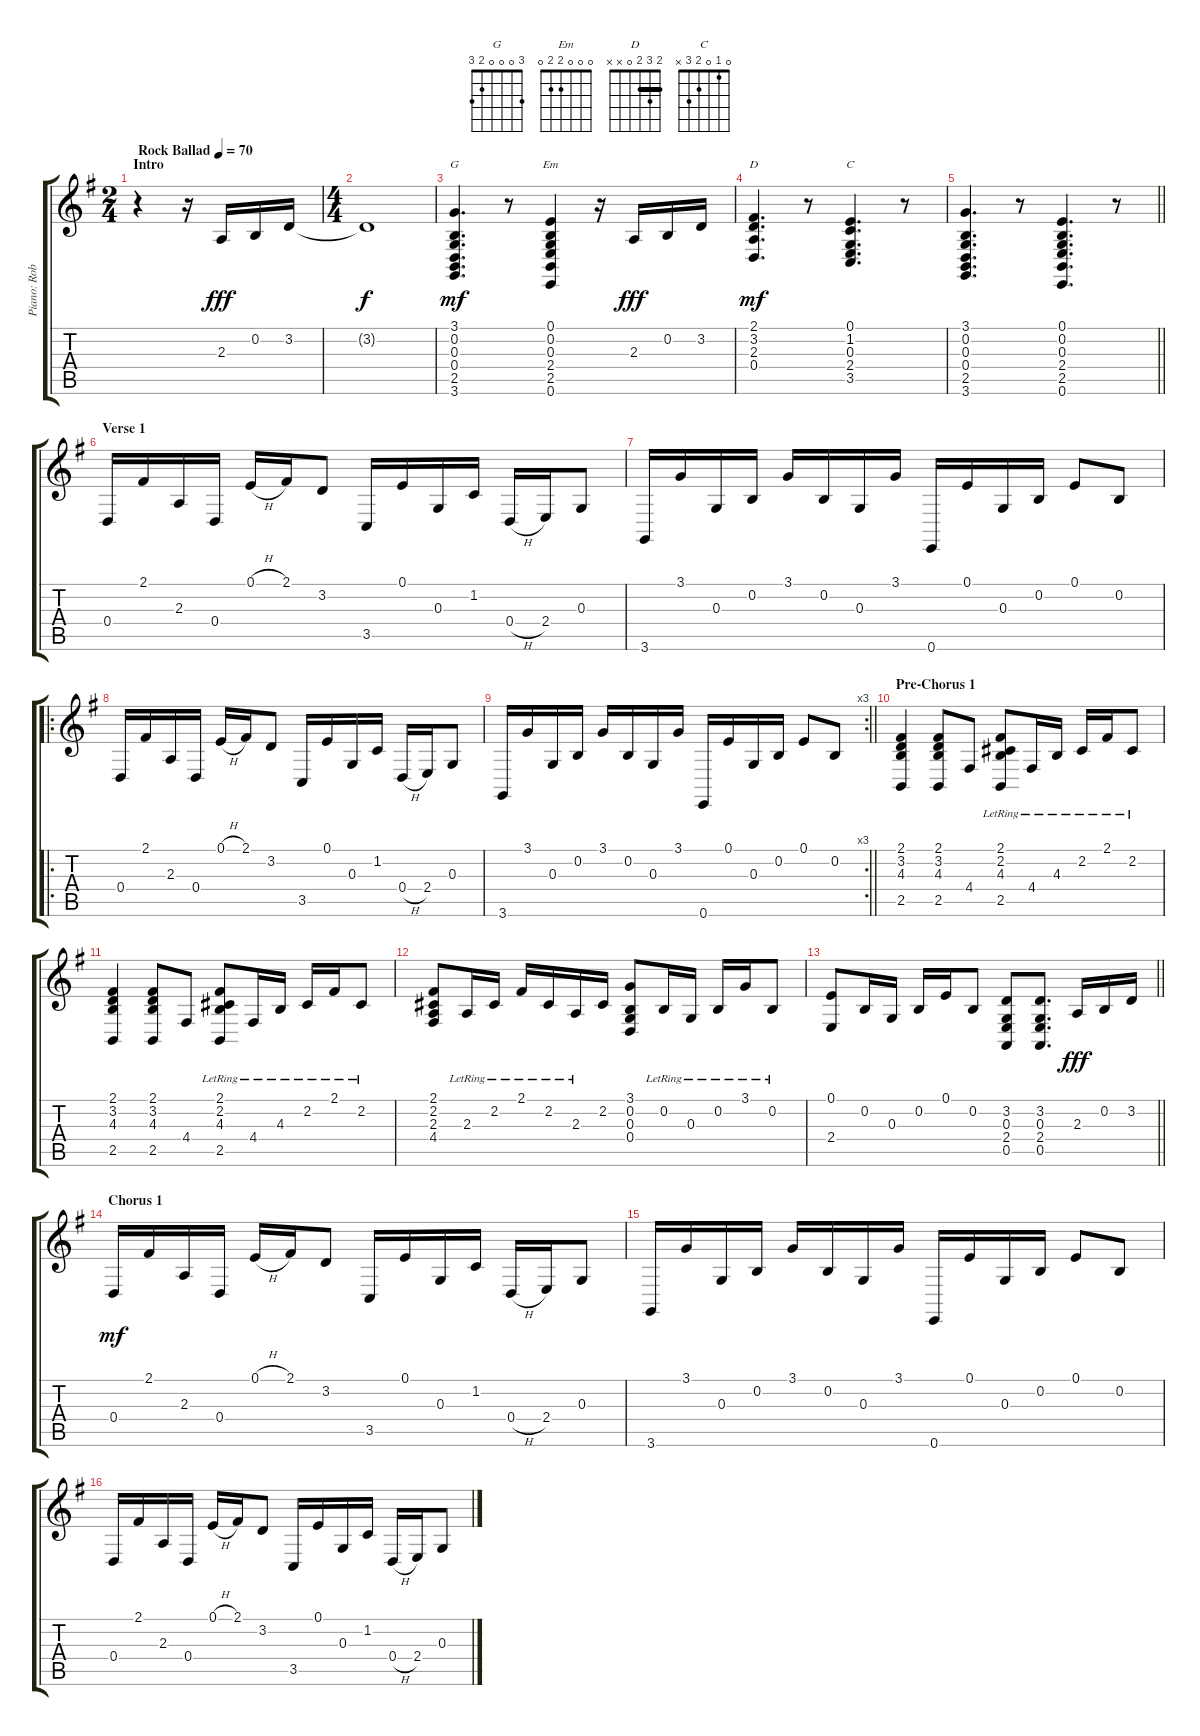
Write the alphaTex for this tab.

\track ("Piano: Robyn Robbins" "Piano: Rob") {instrument brightacousticpiano}
\staff {score tabs}
\tuning (E4 B3 G3 D3 A2 E2) {hide}
\chord ("G" 3 0 0 0 2 3)
\chord ("Em" 0 0 0 2 2 0)
\chord ("D" 2 3 2 0 x x) {barre 2}
\chord ("C" 0 1 0 2 3 x)
\ts (2 4)
\section ("" "Intro")
\tempo (70 "Rock Ballad")
\clef g2
\ks g
r.4{dy fff instrument brightacousticpiano} r.16 2.3.16 0.2.16 3.2.16 |
\ts (4 4)
3.2{t}.1{dy f} |
(3.1 0.2 0.3 0.4 2.5 3.6).4{d ch "G" dy mf} r.8 (0.1 0.2 0.3 2.4 2.5 0.6).4{ch "Em"} r.16 2.3.16{dy fff} 0.2.16 3.2.16 |
(2.1 3.2 2.3 0.4).4{d ch "D" dy mf} r.8 (0.1 1.2 0.3 2.4 3.5).4{d ch "C"} r.8 |
\barLineRight lightlight
(3.1 0.2 0.3 0.4 2.5 3.6).4{d} r.8 (0.1 0.2 0.3 2.4 2.5 0.6).4{d} r.8 |
\section ("" "Verse 1")
0.4.16 2.1.16 2.3.16 0.4.16 0.1{h}.16 2.1.16 3.2.8 3.5.16 0.1.16 0.3.16 1.2.16 0.4{h}.16 2.4.16 0.3.8 |
3.6.16 3.1.16 0.3.16 0.2.16 3.1.16 0.2.16 0.3.16 3.1.16 0.6.16 0.1.16 0.3.16 0.2.16 0.1.8 0.2.8 |
\ro
0.4.16 2.1.16 2.3.16 0.4.16 0.1{h}.16 2.1.16 3.2.8 3.5.16 0.1.16 0.3.16 1.2.16 0.4{h}.16 2.4.16 0.3.8 |
\rc 3
\barLineRight lightlight
3.6.16 3.1.16 0.3.16 0.2.16 3.1.16 0.2.16 0.3.16 3.1.16 0.6.16 0.1.16 0.3.16 0.2.16 0.1.8 0.2.8 |
\section ("" "Pre-Chorus 1")
(2.1 3.2 4.3 2.5).4 (2.1 3.2 4.3 2.5).8 4.4.8 (2.1{lr} 2.2{lr} 4.3{lr} 2.5{lr}).8 4.4{lr}.16 4.3{lr}.16 2.2{lr}.16 2.1{lr}.16 2.2{lr}.8 |
(2.1 3.2 4.3 2.5).4 (2.1 3.2 4.3 2.5).8 4.4.8 (2.1{lr} 2.2{lr} 4.3{lr} 2.5{lr}).8 4.4{lr}.16 4.3{lr}.16 2.2{lr}.16 2.1{lr}.16 2.2{lr}.8 |
(2.1 2.2 2.3 4.4).8 2.3{lr}.16 2.2{lr}.16 2.1{lr}.16 2.2{lr}.16 2.3{lr}.16 2.2.16 (3.1 0.2 0.3 0.4).8 0.2{lr}.16 0.3{lr}.16 0.2{lr}.16 3.1{lr}.16 0.2{lr}.8 |
\barLineRight lightlight
(0.1 2.4).8 0.2.16 0.3.16 0.2.16 0.1.16 0.2.8 (3.2 0.3 2.4 0.5).8 (3.2 0.3 2.4 0.5).8{d} 2.3.16{dy fff} 0.2.16 3.2.16 |
\section ("" "Chorus 1")
0.4.16{dy mf} 2.1.16 2.3.16 0.4.16 0.1{h}.16 2.1.16 3.2.8 3.5.16 0.1.16 0.3.16 1.2.16 0.4{h}.16 2.4.16 0.3.8 |
3.6.16 3.1.16 0.3.16 0.2.16 3.1.16 0.2.16 0.3.16 3.1.16 0.6.16 0.1.16 0.3.16 0.2.16 0.1.8 0.2.8 |
0.4.16 2.1.16 2.3.16 0.4.16 0.1{h}.16 2.1.16 3.2.8 3.5.16 0.1.16 0.3.16 1.2.16 0.4{h}.16 2.4.16 0.3.8
